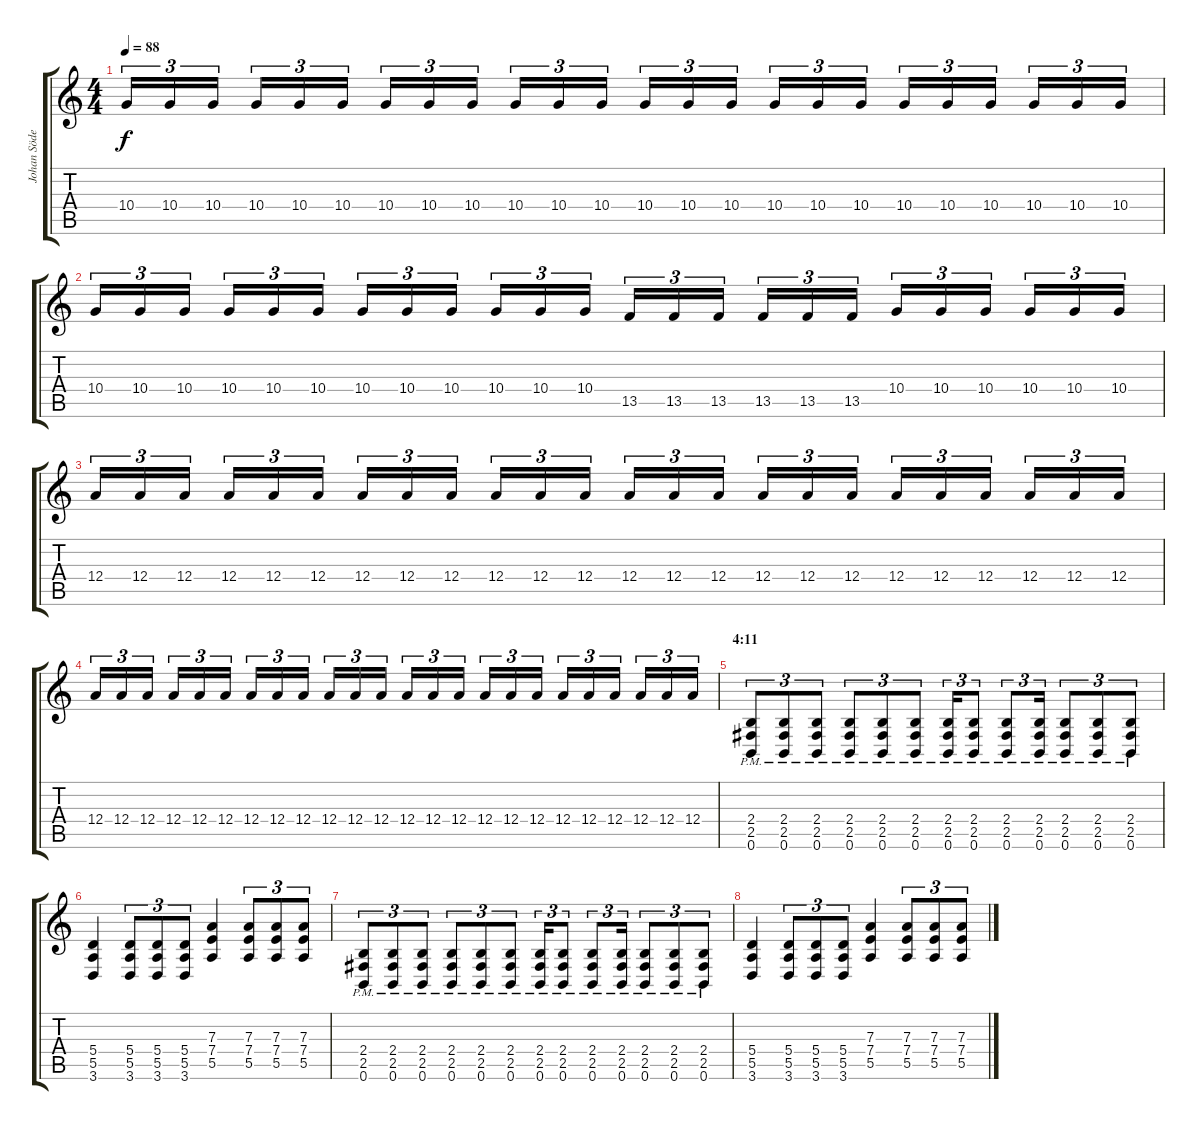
\track ("Johan Söderberg" "Johan Söde") {instrument distortionguitar}
\staff {score tabs}
\tuning (B3 Gb3 D3 A2 E2 B1) {hide}
\ts (4 4)
\tempo 88
\clef g2
\ks c
10.4.16{tu (3 2) dy f} 10.4.16{tu (3 2)} 10.4.16{tu (3 2)} 10.4.16{tu (3 2)} 10.4.16{tu (3 2)} 10.4.16{tu (3 2)} 10.4.16{tu (3 2)} 10.4.16{tu (3 2)} 10.4.16{tu (3 2)} 10.4.16{tu (3 2)} 10.4.16{tu (3 2)} 10.4.16{tu (3 2)} 10.4.16{tu (3 2)} 10.4.16{tu (3 2)} 10.4.16{tu (3 2)} 10.4.16{tu (3 2)} 10.4.16{tu (3 2)} 10.4.16{tu (3 2)} 10.4.16{tu (3 2)} 10.4.16{tu (3 2)} 10.4.16{tu (3 2)} 10.4.16{tu (3 2)} 10.4.16{tu (3 2)} 10.4.16{tu (3 2)} |
10.4.16{tu (3 2)} 10.4.16{tu (3 2)} 10.4.16{tu (3 2)} 10.4.16{tu (3 2)} 10.4.16{tu (3 2)} 10.4.16{tu (3 2)} 10.4.16{tu (3 2)} 10.4.16{tu (3 2)} 10.4.16{tu (3 2)} 10.4.16{tu (3 2)} 10.4.16{tu (3 2)} 10.4.16{tu (3 2)} 13.5.16{tu (3 2)} 13.5.16{tu (3 2)} 13.5.16{tu (3 2)} 13.5.16{tu (3 2)} 13.5.16{tu (3 2)} 13.5.16{tu (3 2)} 10.4.16{tu (3 2)} 10.4.16{tu (3 2)} 10.4.16{tu (3 2)} 10.4.16{tu (3 2)} 10.4.16{tu (3 2)} 10.4.16{tu (3 2)} |
12.4.16{tu (3 2)} 12.4.16{tu (3 2)} 12.4.16{tu (3 2)} 12.4.16{tu (3 2)} 12.4.16{tu (3 2)} 12.4.16{tu (3 2)} 12.4.16{tu (3 2)} 12.4.16{tu (3 2)} 12.4.16{tu (3 2)} 12.4.16{tu (3 2)} 12.4.16{tu (3 2)} 12.4.16{tu (3 2)} 12.4.16{tu (3 2)} 12.4.16{tu (3 2)} 12.4.16{tu (3 2)} 12.4.16{tu (3 2)} 12.4.16{tu (3 2)} 12.4.16{tu (3 2)} 12.4.16{tu (3 2)} 12.4.16{tu (3 2)} 12.4.16{tu (3 2)} 12.4.16{tu (3 2)} 12.4.16{tu (3 2)} 12.4.16{tu (3 2)} |
12.4.16{tu (3 2)} 12.4.16{tu (3 2)} 12.4.16{tu (3 2)} 12.4.16{tu (3 2)} 12.4.16{tu (3 2)} 12.4.16{tu (3 2)} 12.4.16{tu (3 2)} 12.4.16{tu (3 2)} 12.4.16{tu (3 2)} 12.4.16{tu (3 2)} 12.4.16{tu (3 2)} 12.4.16{tu (3 2)} 12.4.16{tu (3 2)} 12.4.16{tu (3 2)} 12.4.16{tu (3 2)} 12.4.16{tu (3 2)} 12.4.16{tu (3 2)} 12.4.16{tu (3 2)} 12.4.16{tu (3 2)} 12.4.16{tu (3 2)} 12.4.16{tu (3 2)} 12.4.16{tu (3 2)} 12.4.16{tu (3 2)} 12.4.16{tu (3 2)} |
\section ("" "4:11")
(2.4{pm} 2.5{pm} 0.6{pm}).8{tu (3 2)} (2.4{pm} 2.5{pm} 0.6{pm}).8{tu (3 2)} (2.4{pm} 2.5{pm} 0.6{pm}).8{tu (3 2)} (2.4{pm} 2.5{pm} 0.6{pm}).8{tu (3 2)} (2.4{pm} 2.5{pm} 0.6{pm}).8{tu (3 2)} (2.4{pm} 2.5{pm} 0.6{pm}).8{tu (3 2)} (2.4{pm} 2.5{pm} 0.6{pm}).16{tu (3 2)} (2.4{pm} 2.5{pm} 0.6{pm}).8{tu (3 2)} (2.4{pm} 2.5{pm} 0.6{pm}).8{tu (3 2)} (2.4{pm} 2.5{pm} 0.6{pm}).16{tu (3 2)} (2.4{pm} 2.5{pm} 0.6{pm}).8{tu (3 2)} (2.4{pm} 2.5{pm} 0.6{pm}).8{tu (3 2)} (2.4{pm} 2.5{pm} 0.6{pm}).8{tu (3 2)} |
(5.4 5.5 3.6).4 (5.4 5.5 3.6).8{tu (3 2)} (5.4 5.5 3.6).8{tu (3 2)} (5.4 5.5 3.6).8{tu (3 2)} (7.3 7.4 5.5).4 (7.3 7.4 5.5).8{tu (3 2)} (7.3 7.4 5.5).8{tu (3 2)} (7.3 7.4 5.5).8{tu (3 2)} |
(2.4{pm} 2.5{pm} 0.6{pm}).8{tu (3 2)} (2.4{pm} 2.5{pm} 0.6{pm}).8{tu (3 2)} (2.4{pm} 2.5{pm} 0.6{pm}).8{tu (3 2)} (2.4{pm} 2.5{pm} 0.6{pm}).8{tu (3 2)} (2.4{pm} 2.5{pm} 0.6{pm}).8{tu (3 2)} (2.4{pm} 2.5{pm} 0.6{pm}).8{tu (3 2)} (2.4{pm} 2.5{pm} 0.6{pm}).16{tu (3 2)} (2.4{pm} 2.5{pm} 0.6{pm}).8{tu (3 2)} (2.4{pm} 2.5{pm} 0.6{pm}).8{tu (3 2)} (2.4{pm} 2.5{pm} 0.6{pm}).16{tu (3 2)} (2.4{pm} 2.5{pm} 0.6{pm}).8{tu (3 2)} (2.4{pm} 2.5{pm} 0.6{pm}).8{tu (3 2)} (2.4{pm} 2.5{pm} 0.6{pm}).8{tu (3 2)} |
(5.4 5.5 3.6).4 (5.4 5.5 3.6).8{tu (3 2)} (5.4 5.5 3.6).8{tu (3 2)} (5.4 5.5 3.6).8{tu (3 2)} (7.3 7.4 5.5).4 (7.3 7.4 5.5).8{tu (3 2)} (7.3 7.4 5.5).8{tu (3 2)} (7.3 7.4 5.5).8{tu (3 2)}
